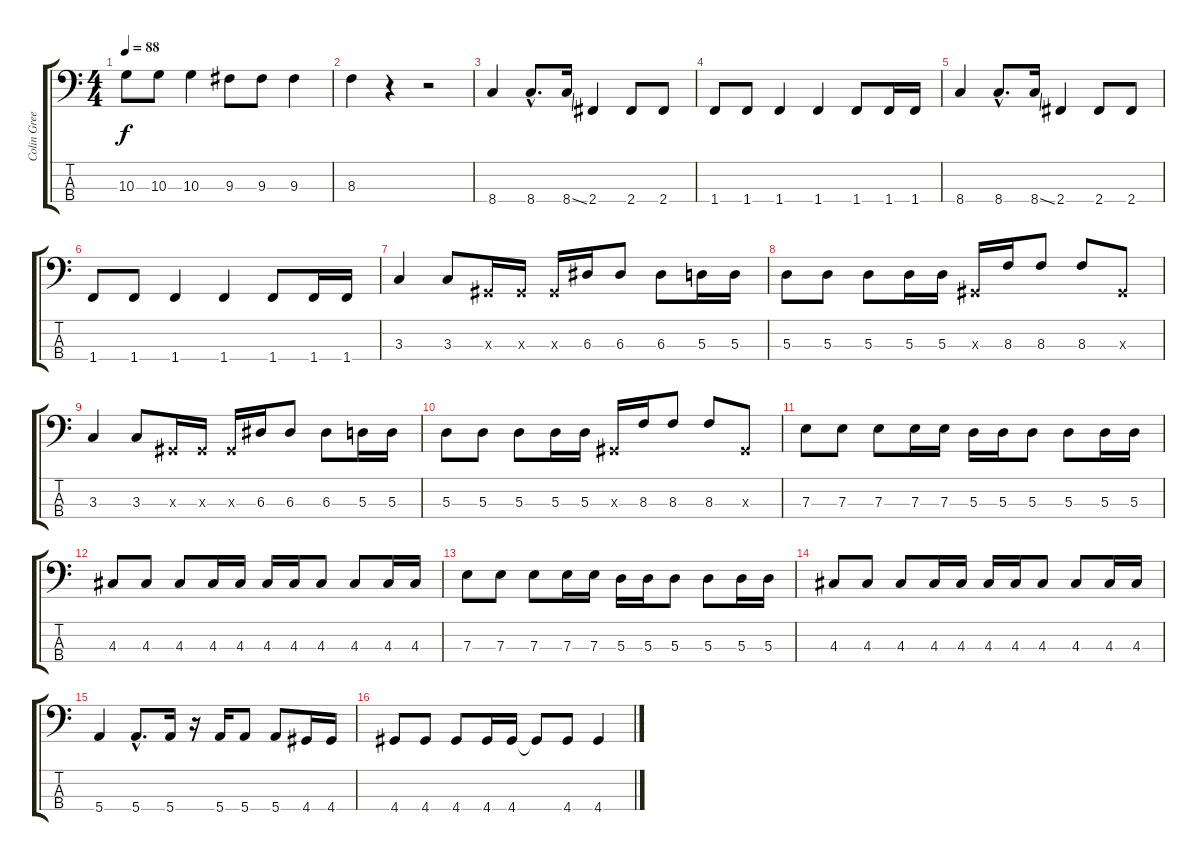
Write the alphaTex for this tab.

\track ("Colin Greenwood" "Colin Gree") {instrument electricbassfinger}
\staff {score tabs}
\tuning (G2 D2 A1 E1) {hide}
\ts (4 4)
\tempo 88
\clef f4
\ks c
10.3.8{dy f} 10.3.8 10.3.4 9.3.8 9.3.8 9.3.4 |
8.3.4 r.4 r.2 |
8.4.4 8.4{hac}.8{d} 8.4{ss}.16 2.4.4 2.4.8 2.4.8 |
1.4.8 1.4.8 1.4.4 1.4.4 1.4.8 1.4.16 1.4.16 |
8.4.4 8.4{hac}.8{d} 8.4{ss}.16 2.4.4 2.4.8 2.4.8 |
1.4.8 1.4.8 1.4.4 1.4.4 1.4.8 1.4.16 1.4.16 |
3.3.4 3.3.8 -1.3{x}.16 -1.3{x}.16 -1.3{x}.16 6.3.16 6.3.8 6.3.8 5.3.16 5.3.16 |
5.3.8 5.3.8 5.3.8 5.3.16 5.3.16 -1.3{x}.16 8.3.16 8.3.8 8.3.8 -1.3{x}.8 |
3.3.4 3.3.8 -1.3{x}.16 -1.3{x}.16 -1.3{x}.16 6.3.16 6.3.8 6.3.8 5.3.16 5.3.16 |
5.3.8 5.3.8 5.3.8 5.3.16 5.3.16 -1.3{x}.16 8.3.16 8.3.8 8.3.8 -1.3{x}.8 |
7.3.8 7.3.8 7.3.8 7.3.16 7.3.16 5.3.16 5.3.16 5.3.8 5.3.8 5.3.16 5.3.16 |
4.3.8 4.3.8 4.3.8 4.3.16 4.3.16 4.3.16 4.3.16 4.3.8 4.3.8 4.3.16 4.3.16 |
7.3.8 7.3.8 7.3.8 7.3.16 7.3.16 5.3.16 5.3.16 5.3.8 5.3.8 5.3.16 5.3.16 |
4.3.8 4.3.8 4.3.8 4.3.16 4.3.16 4.3.16 4.3.16 4.3.8 4.3.8 4.3.16 4.3.16 |
5.4.4 5.4{hac}.8{d} 5.4.16 r.16 5.4.16 5.4.8 5.4.8 4.4.16 4.4.16 |
4.4.8 4.4.8 4.4.8 4.4.16 4.4.16 4.4{t}.8 4.4.8 4.4.4
